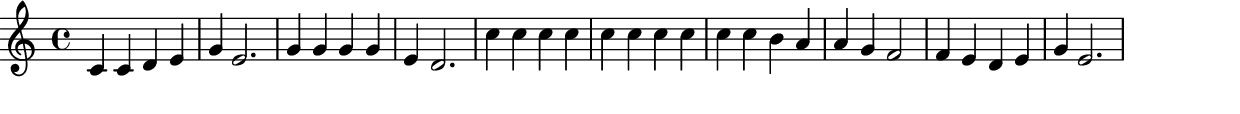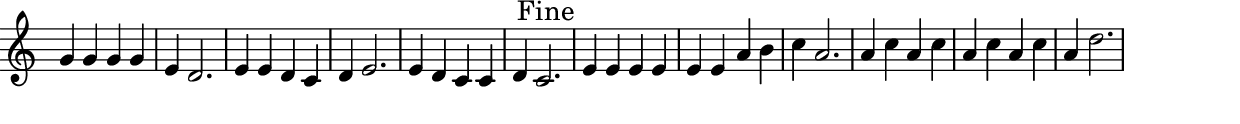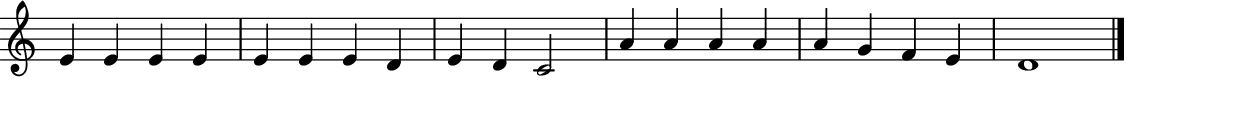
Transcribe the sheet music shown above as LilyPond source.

% MusicXML to Lilypond converter by Kovi

szovegAAA = \lyricmode {  "Most" "mú" -- "lik" "pon" -- "to" -- "san," "en" "ge" "dem," "hadd" "men" "jen," "Sza" -- "lad" -- "jon" "ki" -- "fe" -- "lé" "be" -- "lő" -- "lem," "gon" -- "dol" -- "tam," "egy" -- "et" -- "len," "Nem" "vagy" "itt" "jó" "he" -- "lyen," "nem" "vagy" "va" -- "ló" "ne" -- "kem," "Vil" "lám" "lik," "menny" "dö" "rög," "ez" "tény" -- "leg" "sze" -- "re" -- "lem." "Vág" -- "tat" -- "nék" "to" -- "vább" "ve" -- "led" "az" "éj" -- "ben," "az" "ál" -- "mok" "fol" -- "tos" "in" -- "di" -- "án" -- "lo" "ván," "Egy" "tál" -- "tos" "szív" "re" -- "meg" "a" "kony" -- "ha" -- "kés" -- "ben," "tal" -- "pam" "a" -- "latt" "sár" "és" "in" -- "go" -- "vány,"  }

% Analyzing...
% 1 parts
% 1 Staff
% forceBassClefActive = 
melody = {
% 91 notes in the part
% 1 voices

\new Staff
\new Voice {
% 91 notes
% 28 mesaures

\override Score.RehearsalMark #'break-visibility = #begin-of-line-invisible
% Measure 1
\clef "treble"
\key c \major
\time 4/4 
c'4 c'4 d'4 e'4 
% Measure 2
g'4 e'2. 
% Measure 3
g'4 g'4 g'4 g'4 
% Measure 4
e'4 d'2. 
% Measure 5
c''4 c''4 c''4 c''4 
% Measure 6
c''4 c''4 c''4 c''4 
% Measure 7
c''4 c''4 b'4 a'4 
% Measure 8
a'4 g'4 f'2 
% Measure 9
f'4 e'4 d'4 e'4 
% Measure 10
g'4 e'2. 
% Measure 11
\break
g'4 g'4 g'4 g'4 
% Measure 12
e'4 d'2. 
% Measure 13
e'4 e'4 d'4 c'4 
% Measure 14
d'4 e'2. 
% Measure 15
e'4 d'4 c'4 c'4 
% Measure 16
d'4 c'2. 
\override Score.RehearsalMark #'self-alignment-X = #RIGHT
\mark \markup{\fontsize #-0.5 {"Fine"}}

% Measure 17
e'4 e'4 e'4 e'4 
% Measure 18
e'4 e'4 a'4 b'4 
% Measure 19
c''4 a'2. 
% Measure 20
a'4 c''4 a'4 c''4 
% Measure 21
a'4 c''4 a'4 c''4 
% Measure 22
a'4 d''2. 
% Measure 23
\break
e'4 e'4 e'4 e'4 
% Measure 24
e'4 e'4 e'4 d'4 
% Measure 25
e'4 d'4 c'2 
% Measure 26
a'4 a'4 a'4 a'4 
% Measure 27
a'4 g'4 f'4 e'4 
% Measure 28
d'1 \bar "|." 
} % voice
} % melody


harmonies = \chordmode {

}

\include "../../definitions.ly"
